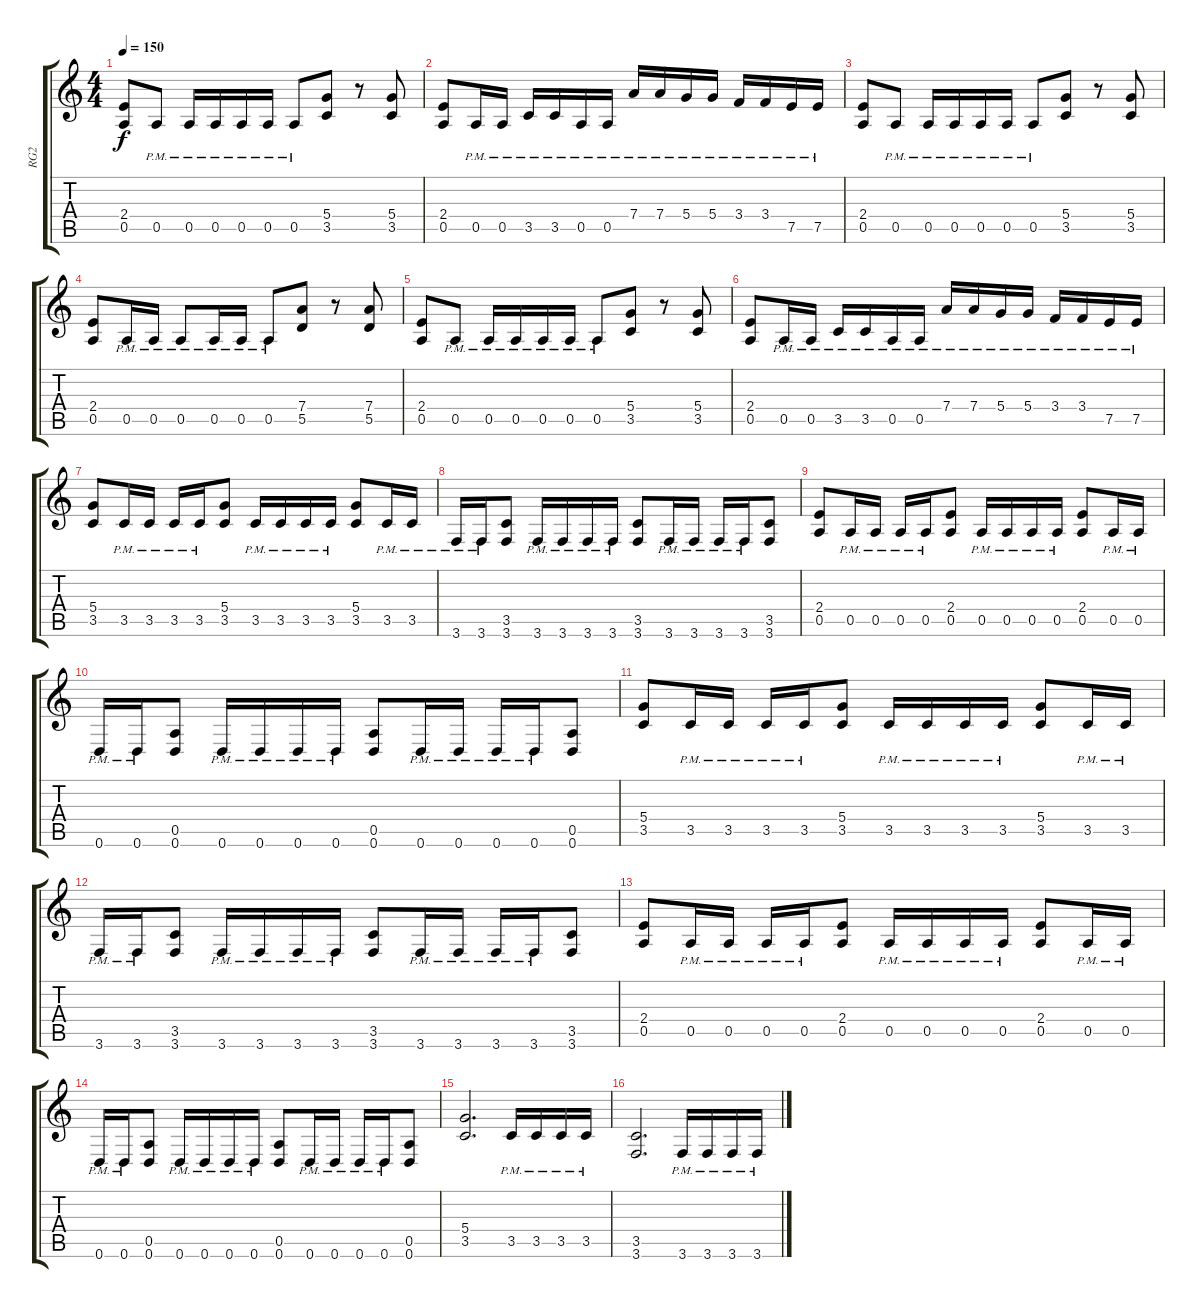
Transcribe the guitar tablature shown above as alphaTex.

\track ("RG2" "RG2") {instrument distortionguitar}
\staff {score tabs}
\tuning (E4 B3 G3 D3 A2 D2) {hide}
\ts (4 4)
\tempo 150
\clef g2
\ks c
(2.4 0.5).8{dy f} 0.5{pm}.8 0.5{pm}.16 0.5{pm}.16 0.5{pm}.16 0.5{pm}.16 0.5{pm}.8 (5.4 3.5).8 r.8 (5.4 3.5).8 |
(2.4 0.5).8 0.5{pm}.16 0.5{pm}.16 3.5{pm}.16 3.5{pm}.16 0.5{pm}.16 0.5{pm}.16 7.4{pm}.16 7.4{pm}.16 5.4{pm}.16 5.4{pm}.16 3.4{pm}.16 3.4{pm}.16 7.5{pm}.16 7.5{pm}.16 |
(2.4 0.5).8 0.5{pm}.8 0.5{pm}.16 0.5{pm}.16 0.5{pm}.16 0.5{pm}.16 0.5{pm}.8 (5.4 3.5).8 r.8 (5.4 3.5).8 |
(2.4 0.5).8 0.5{pm}.16 0.5{pm}.16 0.5{pm}.8 0.5{pm}.16 0.5{pm}.16 0.5{pm}.8 (7.4 5.5).8 r.8 (7.4 5.5).8 |
(2.4 0.5).8 0.5{pm}.8 0.5{pm}.16 0.5{pm}.16 0.5{pm}.16 0.5{pm}.16 0.5{pm}.8 (5.4 3.5).8 r.8 (5.4 3.5).8 |
(2.4 0.5).8 0.5{pm}.16 0.5{pm}.16 3.5{pm}.16 3.5{pm}.16 0.5{pm}.16 0.5{pm}.16 7.4{pm}.16 7.4{pm}.16 5.4{pm}.16 5.4{pm}.16 3.4{pm}.16 3.4{pm}.16 7.5{pm}.16 7.5{pm}.16 |
(5.4 3.5).8 3.5{pm}.16 3.5{pm}.16 3.5{pm}.16 3.5{pm}.16 (5.4 3.5).8 3.5{pm}.16 3.5{pm}.16 3.5{pm}.16 3.5{pm}.16 (5.4 3.5).8 3.5{pm}.16 3.5{pm}.16 |
3.6{pm}.16 3.6{pm}.16 (3.5 3.6).8 3.6{pm}.16 3.6{pm}.16 3.6{pm}.16 3.6{pm}.16 (3.5 3.6).8 3.6{pm}.16 3.6{pm}.16 3.6{pm}.16 3.6{pm}.16 (3.5 3.6).8 |
(2.4 0.5).8 0.5{pm}.16 0.5{pm}.16 0.5{pm}.16 0.5{pm}.16 (2.4 0.5).8 0.5{pm}.16 0.5{pm}.16 0.5{pm}.16 0.5{pm}.16 (2.4 0.5).8 0.5{pm}.16 0.5{pm}.16 |
0.6{pm}.16 0.6{pm}.16 (0.5 0.6).8 0.6{pm}.16 0.6{pm}.16 0.6{pm}.16 0.6{pm}.16 (0.5 0.6).8 0.6{pm}.16 0.6{pm}.16 0.6{pm}.16 0.6{pm}.16 (0.5 0.6).8 |
(5.4 3.5).8 3.5{pm}.16 3.5{pm}.16 3.5{pm}.16 3.5{pm}.16 (5.4 3.5).8 3.5{pm}.16 3.5{pm}.16 3.5{pm}.16 3.5{pm}.16 (5.4 3.5).8 3.5{pm}.16 3.5{pm}.16 |
3.6{pm}.16 3.6{pm}.16 (3.5 3.6).8 3.6{pm}.16 3.6{pm}.16 3.6{pm}.16 3.6{pm}.16 (3.5 3.6).8 3.6{pm}.16 3.6{pm}.16 3.6{pm}.16 3.6{pm}.16 (3.5 3.6).8 |
(2.4 0.5).8 0.5{pm}.16 0.5{pm}.16 0.5{pm}.16 0.5{pm}.16 (2.4 0.5).8 0.5{pm}.16 0.5{pm}.16 0.5{pm}.16 0.5{pm}.16 (2.4 0.5).8 0.5{pm}.16 0.5{pm}.16 |
0.6{pm}.16 0.6{pm}.16 (0.5 0.6).8 0.6{pm}.16 0.6{pm}.16 0.6{pm}.16 0.6{pm}.16 (0.5 0.6).8 0.6{pm}.16 0.6{pm}.16 0.6{pm}.16 0.6{pm}.16 (0.5 0.6).8 |
(5.4 3.5).2{d} 3.5{pm}.16 3.5{pm}.16 3.5{pm}.16 3.5{pm}.16 |
(3.5 3.6).2{d} 3.6{pm}.16 3.6{pm}.16 3.6{pm}.16 3.6{pm}.16
